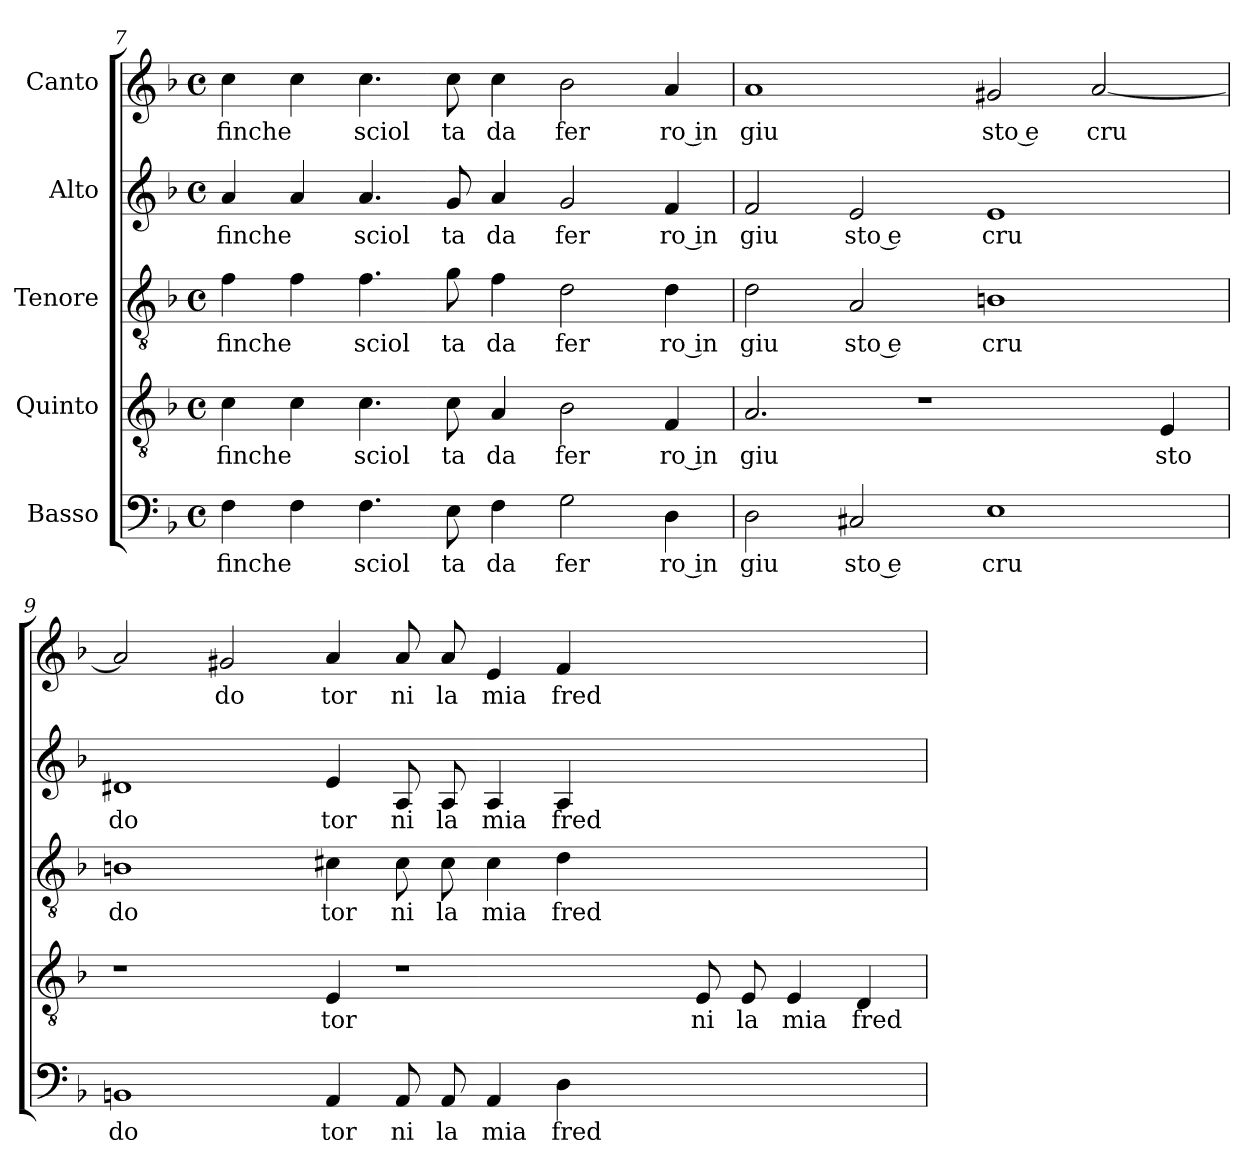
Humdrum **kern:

**kern	**text	**kern	**text	**kern	**text	**kern	**text	**kern	**text
*part5	*part5	*part4	*part4	*part3	*part3	*part2	*part2	*part1	*part1
*staff5	*staff5	*staff4	*staff4	*staff3	*staff3	*staff2	*staff2	*staff1	*staff1
*I"Basso	*	*I"Quinto	*	*I"Tenore	*	*I"Alto	*	*I"Canto	*
*clefF4	*	*clefGv2	*	*clefGv2	*	*clefG2	*	*clefG2	*
*k[b-]	*	*k[b-]	*	*k[b-]	*	*k[b-]	*	*k[b-]	*
*F:	*	*F:	*	*F:	*	*F:	*	*F:	*
*M4/4	*	*M4/4	*	*M4/4	*	*M4/4	*	*M4/4	*
*met(c)	*	*met(c)	*	*met(c)	*	*met(c)	*	*met(c)	*
=7	=7	=7	=7	=7	=7	=7	=7	=7	=7
!	!LO:LY:b	!	!LO:LY:b	!	!LO:LY:b	!	!LO:LY:b	!	!LO:LY:b
4F\	finche	4c\	finche	4f\	finche	4a/	finche	4cc\	finche
4F\	.	4c\	.	4f\	.	4a/	.	4cc\	.
!	!LO:LY:b:cj	!	!LO:LY:b:cj	!	!LO:LY:b:cj	!	!LO:LY:b:cj	!	!LO:LY:b:cj
4.F\	sciol	4.c\	sciol	4.f\	sciol	4.a/	sciol	4.cc\	sciol
!	!LO:LY:b:cj	!	!LO:LY:b:cj	!	!LO:LY:b:cj	!	!LO:LY:b:cj	!	!LO:LY:b:cj
8E\	ta	8c\	ta	8g\	ta	8g/	ta	8cc\	ta
!	!LO:LY:b:cj	!	!LO:LY:b:cj	!	!LO:LY:b:cj	!	!LO:LY:b:cj	!	!LO:LY:b:cj
4F\	da	4A/	da	4f\	da	4a/	da	4cc\	da
!	!LO:LY:b:cj	!	!LO:LY:b:cj	!	!LO:LY:b:cj	!	!LO:LY:b:cj	!	!LO:LY:b:cj
2G\	fer	2B-\	fer	2d\	fer	2g/	fer	2b-\	fer
!	!LO:LY:b:rj	!	!LO:LY:b:rj	!	!LO:LY:b:rj	!	!LO:LY:b:rj	!	!LO:LY:b:rj
4D\	ro in	4F/	ro in	4d\	ro in	4f/	ro in	4a/	ro in
=8	=8	=8	=8	=8	=8	=8	=8	=8	=8
!	!LO:LY:b:cj	!	!LO:LY:b:cj	!	!LO:LY:b:cj	!	!LO:LY:b:cj	!	!LO:LY:b:cj
2D\	giu	2.A/	giu	2d\	giu	2f/	giu	1a	giu
!	!LO:LY:b:rj	!	!	!	!LO:LY:b:rj	!	!LO:LY:b:rj	!	!
2C#X/	sto e	.	.	(<2A/	sto e	2e/	sto e	.	.
.	.	1r	.	.	.	.	.	.	.
!	!LO:LY:b:cj	!	!	!	!LO:LY:b:cj	!	!LO:LY:b:cj	!	!LO:LY:b:rj
1E	cru	.	.	1Bn	cru	1e	cru	2g#X/	sto e
!	!	!	!	!	!	!	!	!	!LO:LY:b
.	.	.	.	.	.	.	.	[<2a/	cru
!	!	!	!LO:LY:b:cj	!	!	!	!	!	!
.	.	4E/)	sto	.	.	.	.	.	.
=9	=9	=9	=9	=9	=9	=9	=9	=9	=9
!	!LO:LY:b:cj	!	!	!	!LO:LY:b:cj	!	!LO:LY:b:cj	!	!
1BBn	do	1r	.	1Bn	do	1d#X	do	2a/]	.
!	!	!	!	!	!	!	!	!	!LO:LY:b:cj
.	.	.	.	.	.	.	.	2g#X/	do
!	!LO:LY:b:cj	!	!LO:LY:b:cj	!	!LO:LY:b:cj	!	!LO:LY:b:cj	!	!LO:LY:b:cj
4AA/	tor	4E/	tor	4c#X\	tor	4e/	tor	4a/	tor
!	!LO:LY:b:cj	!	!	!	!LO:LY:b:cj	!	!LO:LY:b:cj	!	!LO:LY:b:cj
8AA/	ni	1r	.	8c#\	ni	8A/	ni	8a/	ni
!	!LO:LY:b:cj	!	!	!	!LO:LY:b:cj	!	!LO:LY:b:cj	!	!LO:LY:b:cj
8AA/	la	.	.	8c#\	la	8A/	la	8a/	la
!	!LO:LY:b:cj	!	!	!	!LO:LY:b:cj	!	!LO:LY:b:cj	!	!LO:LY:b:cj
4AA/	mia	.	.	4c#\	mia	4A/	mia	4e/	mia
!	!LO:LY:b:cj	!	!	!	!LO:LY:b:cj	!	!LO:LY:b:cj	!	!LO:LY:b:cj
4D\	fred	.	.	4d\	fred	4A/	fred	4f/	fred
1ryy	.	.	.	1ryy	.	1ryy	.	1ryy	.
!	!	!	!LO:LY:b:cj	!	!	!	!	!	!
.	.	8E/	ni	.	.	.	.	.	.
!	!	!	!LO:LY:b:cj	!	!	!	!	!	!
.	.	8E/	la	.	.	.	.	.	.
!	!	!	!LO:LY:b:cj	!	!	!	!	!	!
.	.	4E/	mia	.	.	.	.	.	.
!	!	!	!LO:LY:b:cj	!	!	!	!	!	!
.	.	4D/	fred	.	.	.	.	.	.
=	=	=	=	=	=	=	=	=	=
*-	*-	*-	*-	*-	*-	*-	*-	*-	*-
